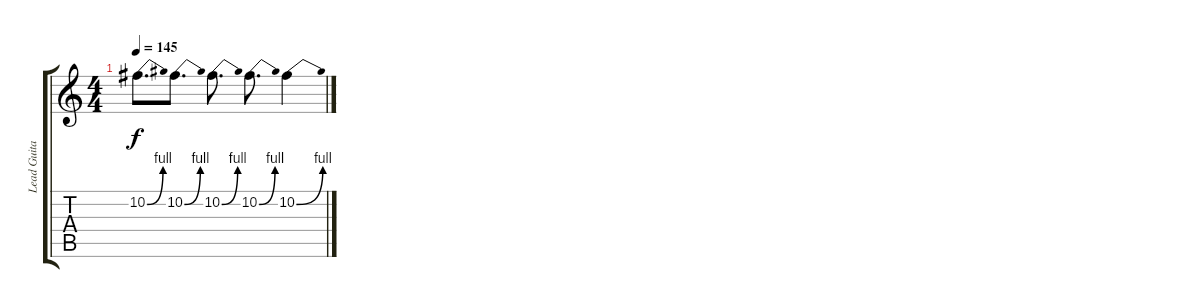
\track ("Lead Guitar" "Lead Guita") {instrument distortionguitar}
\staff {score tabs}
\tuning (Db4 Ab3 E3 B2 Gb2 Db2) {hide}
\ts (4 4)
\tempo 145
\clef g2
\ks c
10.2{be (bend 0 0 60 4)}.8{d dy f} 10.2{be (bend 0 0 60 4)}.8{d} 10.2{be (bend 0 0 60 4)}.8{d} 10.2{be (bend 0 0 60 4)}.8{d} 10.2{be (bend 0 0 60 4)}.4
